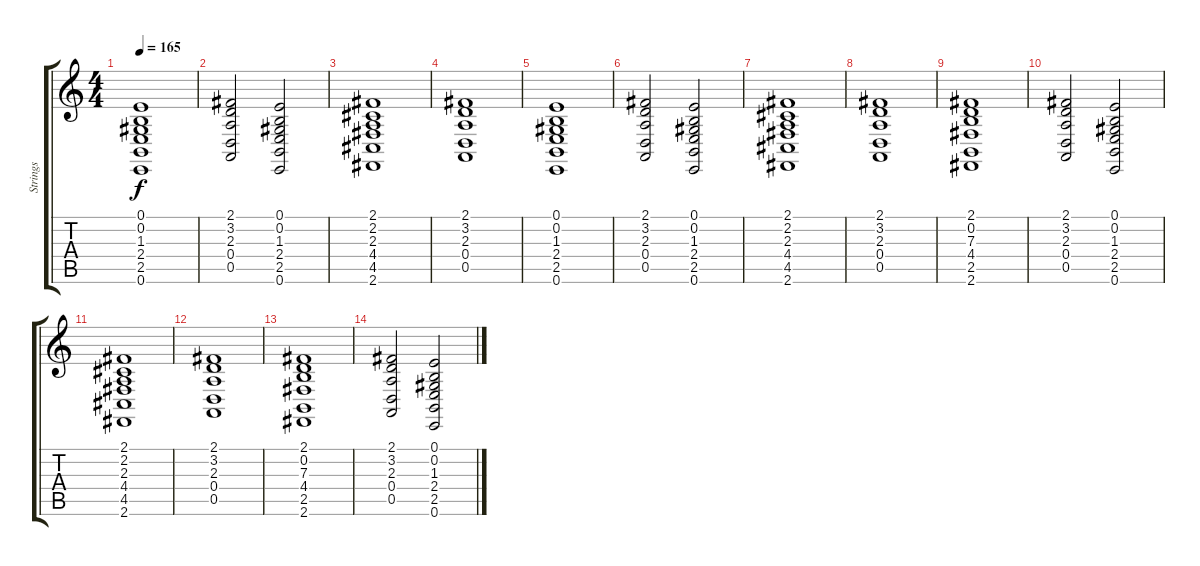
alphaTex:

\track ("Strings" "Strings") {instrument stringensemble1}
\staff {score tabs}
\tuning (E4 B3 G3 D3 A2 E2) {hide}
\ts (4 4)
\tempo 165
\clef g2
\ks c
(0.1 0.2 1.3 2.4 2.5 0.6).1{dy f} |
(2.1 3.2 2.3 0.4 0.5).2 (0.1 0.2 1.3 2.4 2.5 0.6).2 |
(2.1 2.2 2.3 4.4 4.5 2.6).1 |
(2.1 3.2 2.3 0.4 0.5).1 |
(0.1 0.2 1.3 2.4 2.5 0.6).1 |
(2.1 3.2 2.3 0.4 0.5).2 (0.1 0.2 1.3 2.4 2.5 0.6).2 |
(2.1 2.2 2.3 4.4 4.5 2.6).1{volume 11} |
(2.1 3.2 2.3 0.4 0.5).1 |
(2.1 0.2 7.3 4.4 2.5 2.6).1 |
(2.1 3.2 2.3 0.4 0.5).2 (0.1 0.2 1.3 2.4 2.5 0.6).2 |
(2.1 2.2 2.3 4.4 4.5 2.6).1 |
(2.1 3.2 2.3 0.4 0.5).1 |
(2.1 0.2 7.3 4.4 2.5 2.6).1 |
(2.1 3.2 2.3 0.4 0.5).2 (0.1 0.2 1.3 2.4 2.5 0.6).2
